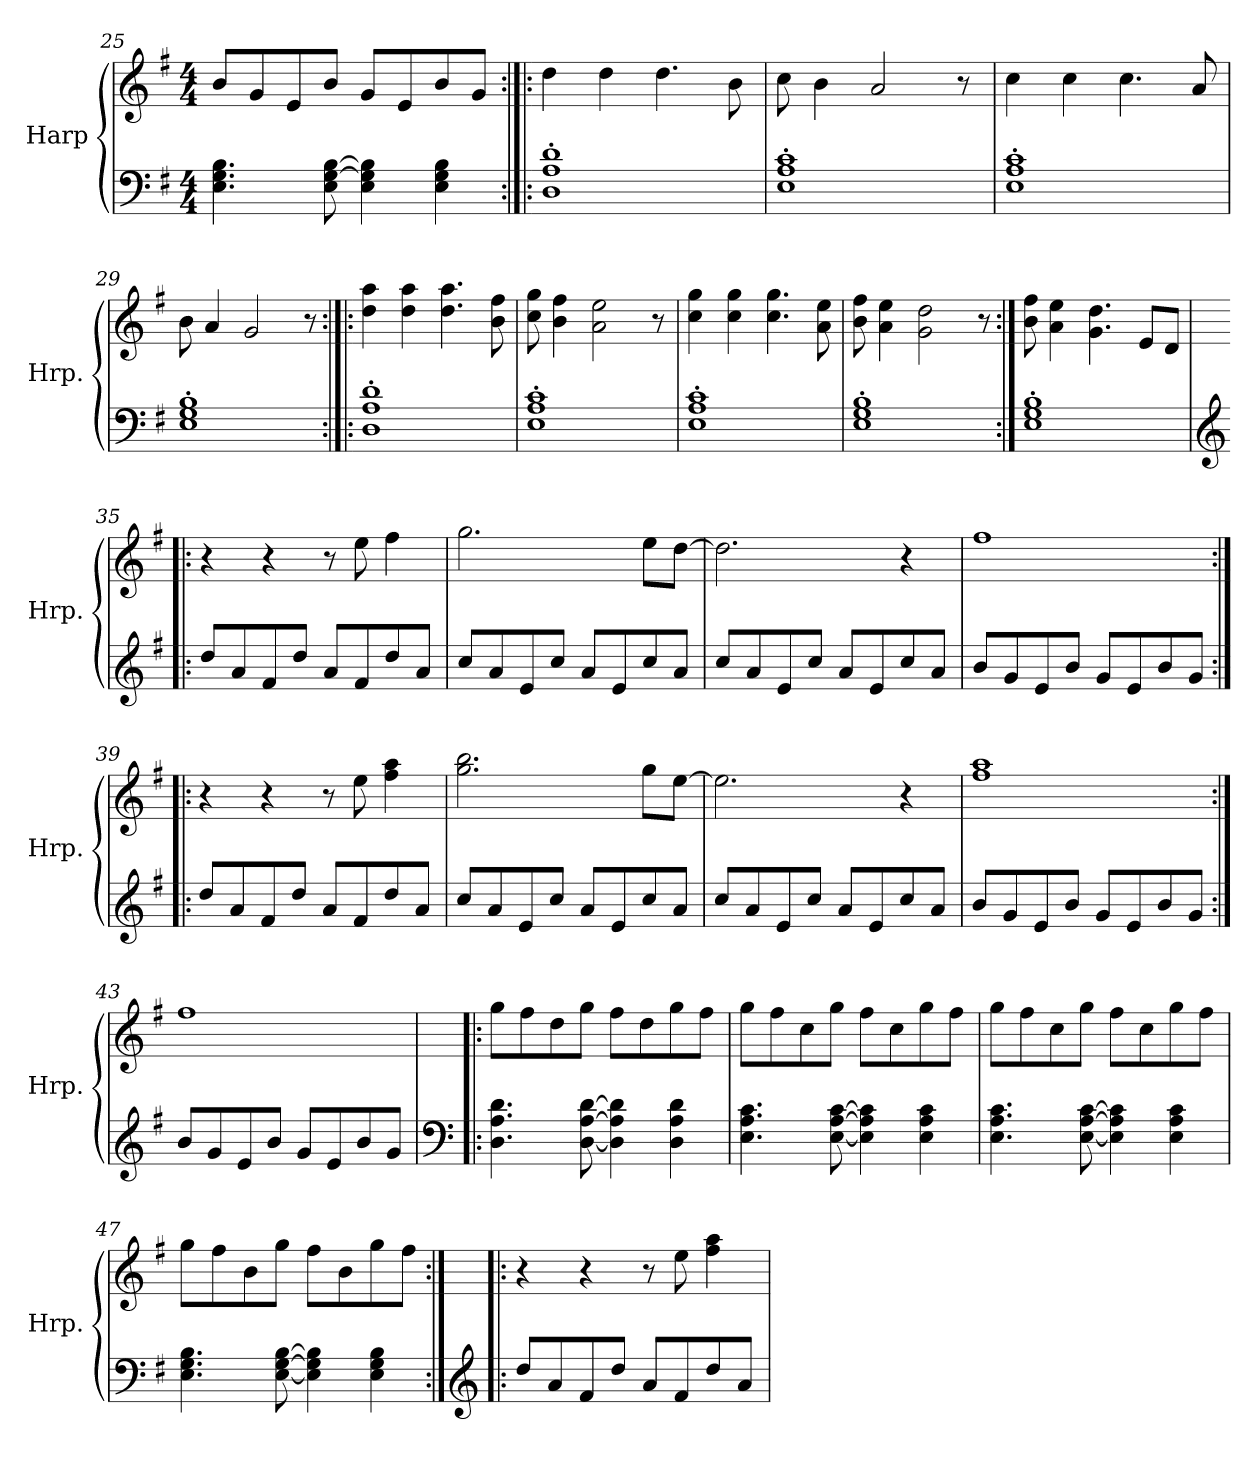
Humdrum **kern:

**kern	**kern
*part1	*part1
*staff2	*staff1
*I"Harp	*
*I'Hrp.	*
*clefF4	*clefG2
*k[f#]	*k[f#]
*M4/4	*M4/4
=25	=25
4.E\ 4.G\ 4.B\	8b/L
.	8g/
.	8e/
8E\ [8G\ [8B\	8b/J
4E\ 4G\] 4B\]	8g/L
.	8e/
4E\ 4G\ 4B\	8b/
.	8g/J
=26:|!|:	=26:|!|:
1D' 1A' 1d'	4dd\
.	4dd\
.	4.dd\
.	8b\
=27	=27
1E' 1A' 1c'	8cc\
.	4b\
.	2a/
.	8r
=28	=28
1E' 1A' 1c'	4cc\
.	4cc\
.	4.cc\
.	8a/
!!LO:PB:g=z
=29	=29
1E' 1G' 1B'	8b\
.	4a/
.	2g/
.	8r
=30:|!|:	=30:|!|:
1D' 1A' 1d'	4dd\ 4aa\
.	4dd\ 4aa\
.	4.dd\ 4.aa\
.	8b\ 8ff#\
=31	=31
1E' 1A' 1c'	8cc\ 8gg\
.	4b\ 4ff#\
.	2a\ 2ee\
.	8r
=32	=32
1E' 1A' 1c'	4cc\ 4gg\
.	4cc\ 4gg\
.	4.cc\ 4.gg\
.	8a\ 8ee\
=33	=33
1E' 1G' 1B'	8b\ 8ff#\
.	4a\ 4ee\
.	2g\ 2dd\
.	8r
=34:|!	=34:|!
1E' 1G' 1B'	8b\ 8ff#\
.	4a\ 4ee\
.	4.g\ 4.dd\
.	8e/L
.	8d/J
=35!|:	=35!|:
*clefG2	*
8dd/L	4r
8a/	.
8f#/	4r
8dd/J	.
8a/L	8r
8f#/	8ee\
8dd/	4ff#\
8a/J	.
!!LO:LB:g=z
=36	=36
8cc/L	2.gg\
8a/	.
8e/	.
8cc/J	.
8a/L	.
8e/	.
8cc/	8ee\L
8a/J	[8dd\J
=37	=37
8cc/L	2.dd\]
8a/	.
8e/	.
8cc/J	.
8a/L	.
8e/	.
8cc/	4r
8a/J	.
=38	=38
8b/L	1ff#
8g/	.
8e/	.
8b/J	.
8g/L	.
8e/	.
8b/	.
8g/J	.
=39:|!|:	=39:|!|:
8dd/L	4r
8a/	.
8f#/	4r
8dd/J	.
8a/L	8r
8f#/	8ee\
8dd/	4ff#\ 4aa\
8a/J	.
=40	=40
8cc/L	2.gg\ 2.bb\
8a/	.
8e/	.
8cc/J	.
8a/L	.
8e/	.
8cc/	8gg\L
8a/J	[8ee\J
!!LO:LB:g=z
=41	=41
8cc/L	2.ee\]
8a/	.
8e/	.
8cc/J	.
8a/L	.
8e/	.
8cc/	4r
8a/J	.
=42	=42
8b/L	1ff# 1aa
8g/	.
8e/	.
8b/J	.
8g/L	.
8e/	.
8b/	.
8g/J	.
=43:|!	=43:|!
8b/L	1ff#
8g/	.
8e/	.
8b/J	.
8g/L	.
8e/	.
8b/	.
8g/J	.
=44!|:	=44!|:
*clefF4	*
4.D\ 4.A\ 4.d\	8gg\L
.	8ff#\
.	8dd\
[8D\ [8A\ [8d\	8gg\J
4D\] 4A\] 4d\]	8ff#\L
.	8dd\
4D\ 4A\ 4d\	8gg\
.	8ff#\J
=45	=45
4.E\ 4.A\ 4.c\	8gg\L
.	8ff#\
.	8cc\
[8E\ [8A\ [8c\	8gg\J
4E\] 4A\] 4c\]	8ff#\L
.	8cc\
4E\ 4A\ 4c\	8gg\
.	8ff#\J
!!LO:LB:g=z
=46	=46
4.E\ 4.A\ 4.c\	8gg\L
.	8ff#\
.	8cc\
[8E\ [8A\ [8c\	8gg\J
4E\] 4A\] 4c\]	8ff#\L
.	8cc\
4E\ 4A\ 4c\	8gg\
.	8ff#\J
=47	=47
4.E\ 4.G\ 4.B\	8gg\L
.	8ff#\
.	8b\
[8E\ [8G\ [8B\	8gg\J
4E\] 4G\] 4B\]	8ff#\L
.	8b\
4E\ 4G\ 4B\	8gg\
.	8ff#\J
=48:|!|:	=48:|!|:
*clefG2	*
8dd/L	4r
8a/	.
8f#/	4r
8dd/J	.
8a/L	8r
8f#/	8ee\
8dd/	4ff#\ 4aa\
8a/J	.
=	=
*-	*-
